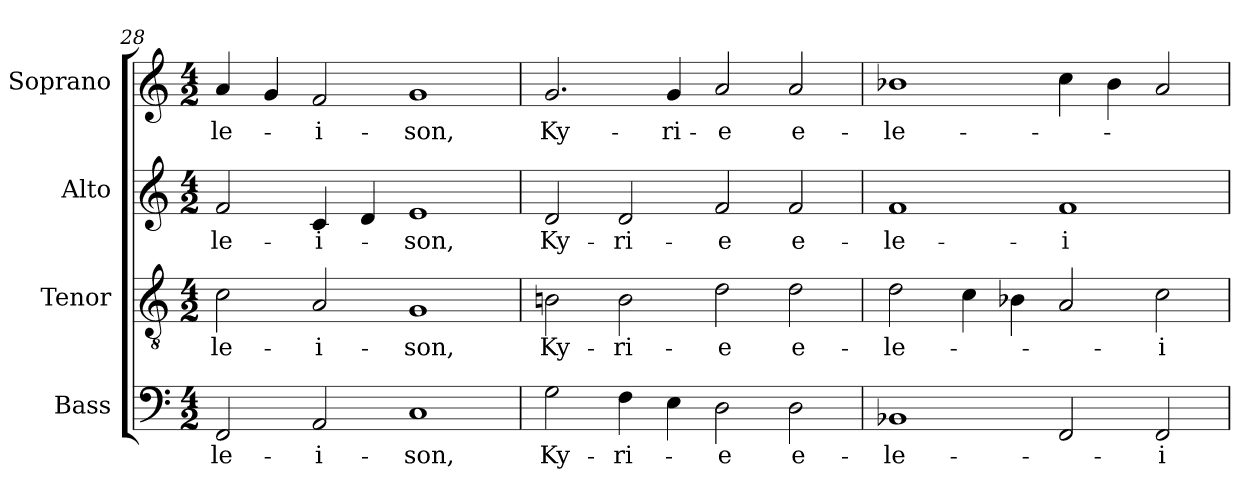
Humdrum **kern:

**kern	**text	**kern	**text	**kern	**text	**kern	**text
*part4	*part4	*part3	*part3	*part2	*part2	*part1	*part1
*staff4	*staff4	*staff3	*staff3	*staff2	*staff2	*staff1	*staff1
*I"Bass	*	*I"Tenor	*	*I"Alto	*	*I"Soprano	*
*clefF4	*	*clefGv2	*	*clefG2	*	*clefG2	*
*k[]	*	*k[]	*	*k[]	*	*k[]	*
*C:	*	*C:	*	*C:	*	*C:	*
*M4/2	*	*M4/2	*	*M4/2	*	*M4/2	*
=28	=28	=28	=28	=28	=28	=28	=28
2FF/	-le-	2c\	-le-	2f/	-le-	4a/	-le-
.	.	.	.	.	.	4g/	.
2AA/	-i-	2A/	-i-	4c/	-i-	2f/	-i-
.	.	.	.	4d/	.	.	.
1C	-son,	1G	-son,	1e	-son,	1g	-son,
=29	=29	=29	=29	=29	=29	=29	=29
2G\	Ky-	2Bn\	Ky-	2d/	Ky-	2.g/	Ky-
4F\	-ri-	2B\	-ri-	2d/	-ri-	.	.
4E\	.	.	.	.	.	4g/	-ri-
2D\	-e	2d\	-e	2f/	-e	2a/	-e
2D\	e-	2d\	e-	2f/	e-	2a/	e-
=30	=30	=30	=30	=30	=30	=30	=30
1BB-X	-le-	2d\	-le-	1f	-le-	1b-X	-le-
.	.	4c\	.	.	.	.	.
.	.	4B-X\	.	.	.	.	.
2FF/	.	2A/	.	1f	-i-	4cc\	.
.	.	.	.	.	.	4b-\	.
2FF/	-i-	2c\	-i-	.	.	2a/	.
=	=	=	=	=	=	=	=
*-	*-	*-	*-	*-	*-	*-	*-
